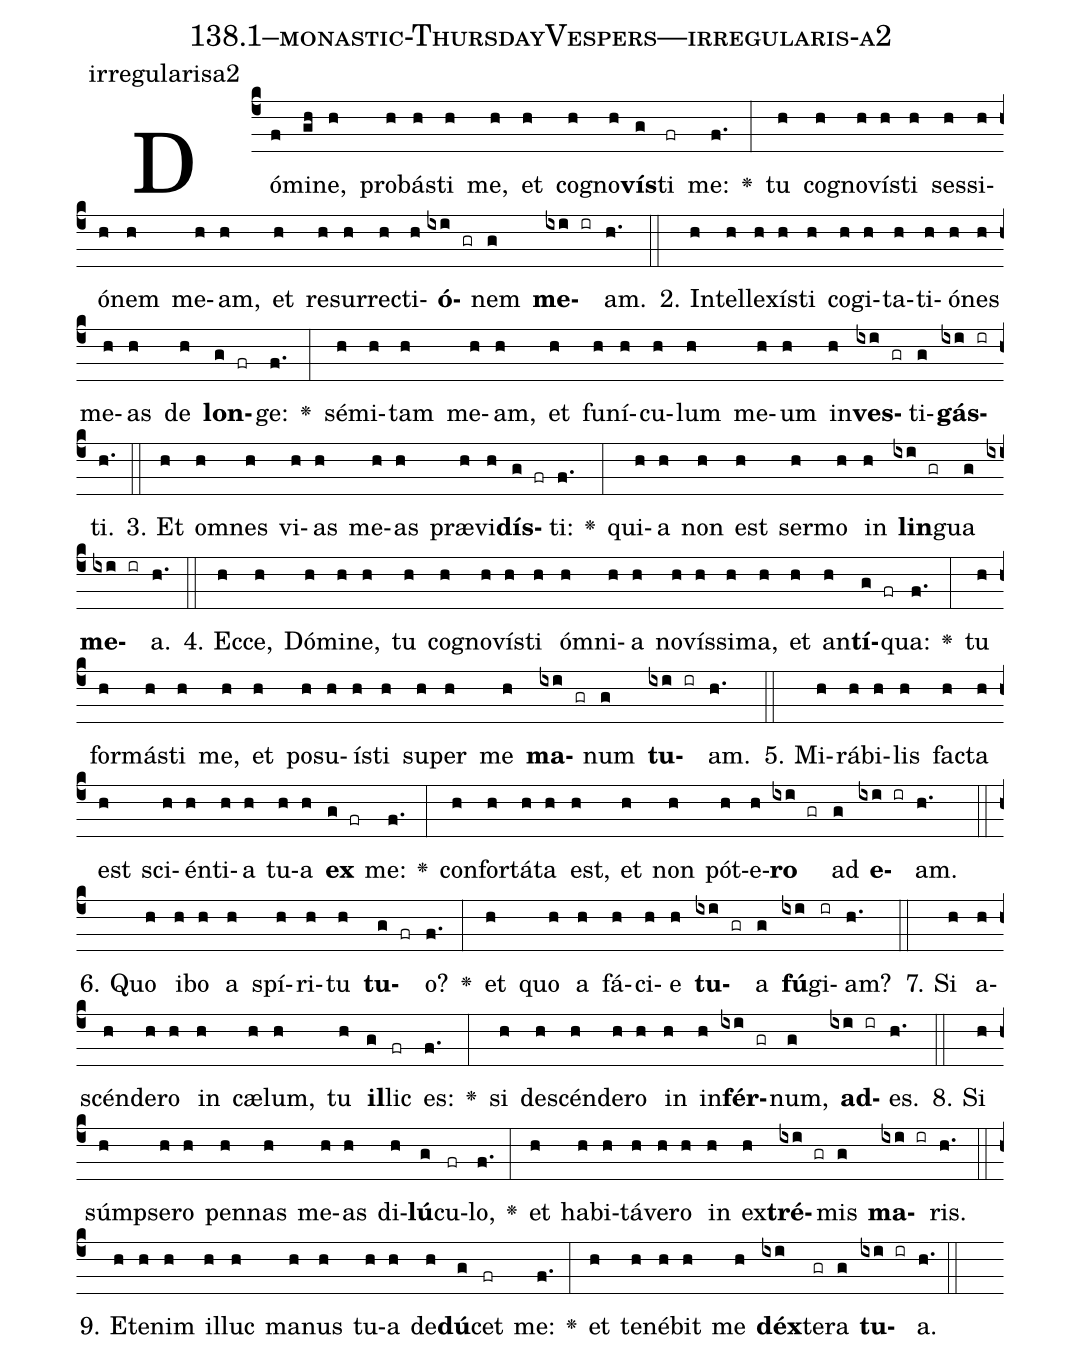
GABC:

name: 138.1--monastic-ThursdayVespers---irregularis-a2;
annotation: irregularisa2;
%%
(c4)Dó(f)mi(gh)ne,(h) pro(h)bás(h)ti(h) me,(h) et(h) co(h)gno(h)<b>vís</b>(g)ti(fr) me:(f.) <v>\greheightstar</v>(:) tu(h) co(h)gno(h)vís(h)ti(h) ses(h)si(h)ó(h)nem(h) me(h)am,(h) et(h) re(h)sur(h)rec(h)ti(h)<b>ó</b>(ixi gr)nem(g) <b>me</b>(ixi ir)am.(h.) (::)
2. In(h)tel(h)le(h)xís(h)ti(h) co(h)gi(h)ta(h)ti(h)ó(h)nes(h) me(h)as(h) de(h) <b>lon</b>(g fr)ge:(f.) <v>\greheightstar</v>(:) sé(h)mi(h)tam(h) me(h)am,(h) et(h) fu(h)ní(h)cu(h)lum(h) me(h)um(h) in(h)<b>ves</b>(ixi gr)ti(g)<b>gás</b>(ixi ir)ti.(h.) (::)
3. Et(h) om(h)nes(h) vi(h)as(h) me(h)as(h) præ(h)vi(h)<b>dís</b>(g fr)ti:(f.) <v>\greheightstar</v>(:) qui(h)a(h) non(h) est(h) ser(h)mo(h) in(h) <b>lin</b>(ixi gr)gua(g) <b>me</b>(ixi ir)a.(h.) (::)
4. Ec(h)ce,(h) Dó(h)mi(h)ne,(h) tu(h) co(h)gno(h)vís(h)ti(h) óm(h)ni(h)a(h) no(h)vís(h)si(h)ma,(h) et(h) an(h)<b>tí</b>(g fr)qua:(f.) <v>\greheightstar</v>(:) tu(h) for(h)más(h)ti(h) me,(h) et(h) po(h)su(h)ís(h)ti(h) su(h)per(h) me(h) <b>ma</b>(ixi gr)num(g) <b>tu</b>(ixi ir)am.(h.) (::)
5. Mi(h)rá(h)bi(h)lis(h) fac(h)ta(h) est(h) sci(h)én(h)ti(h)a(h) tu(h)a(h) <b>ex</b>(g fr) me:(f.) <v>\greheightstar</v>(:) con(h)for(h)tá(h)ta(h) est,(h) et(h) non(h) pót(h)e(h)<b>ro</b>(ixi gr) ad(g) <b>e</b>(ixi ir)am.(h.) (::)
6. Quo(h) i(h)bo(h) a(h) spí(h)ri(h)tu(h) <b>tu</b>(g fr)o?(f.) <v>\greheightstar</v>(:) et(h) quo(h) a(h) fá(h)ci(h)e(h) <b>tu</b>(ixi gr)a(g) <b>fú</b>(ixi)gi(ir)am?(h.) (::)
7. Si(h) a(h)scén(h)de(h)ro(h) in(h) cæ(h)lum,(h) tu(h) <b>il</b>(g)lic(fr) es:(f.) <v>\greheightstar</v>(:) si(h) de(h)scén(h)de(h)ro(h) in(h) in(h)<b>fér</b>(ixi gr)num,(g) <b>ad</b>(ixi ir)es.(h.) (::)
8. Si(h) súmp(h)se(h)ro(h) pen(h)nas(h) me(h)as(h) di(h)<b>lú</b>(g)cu(fr)lo,(f.) <v>\greheightstar</v>(:) et(h) ha(h)bi(h)tá(h)ve(h)ro(h) in(h) ex(h)<b>tré</b>(ixi gr)mis(g) <b>ma</b>(ixi ir)ris.(h.) (::)
9. Et(h)e(h)nim(h) il(h)luc(h) ma(h)nus(h) tu(h)a(h) de(h)<b>dú</b>(g)cet(fr) me:(f.) <v>\greheightstar</v>(:) et(h) te(h)né(h)bit(h) me(h) <b>déx</b>(ixi)te(gr)ra(g) <b>tu</b>(ixi ir)a.(h.) (::)
